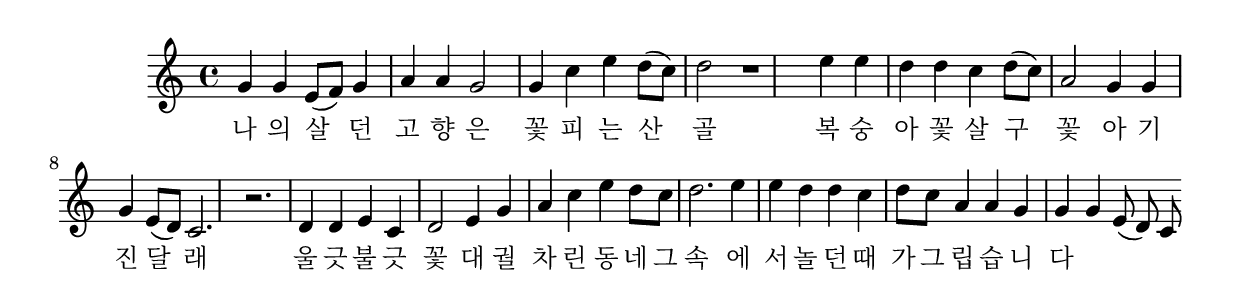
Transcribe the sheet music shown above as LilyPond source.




\relative c'' {
  \time 4/4
  g4 g4 e8( f8) g4 a4 a4 g2 g4 c4 e4 d8( c8) d2 r1
  
 
  e4 e4 d4 d4 c4 d8(  c8) a2 g4 g4 g4 e8( d8)
  
  c2. r d4 d4 e4 c4 d2 e4 g4 
  
  a4 c4 e4 d8 c8 d2. e4 e4 d4 d4
  
  c4 d8 c8 a4 a4 g4 g4 g4 e8( d8) c 
  
}
\addlyrics{
 나 의 살  던 고 향 은 꽃 피 는 산 골 
 복 숭 아 꽃 살 구 꽃 아 기 진 달
 래  울 긋 불 긋 꽃 대 궐
 차 린 동 네 그 속 에 서 
 놀 던 때 가 그 립 습 니 다
}